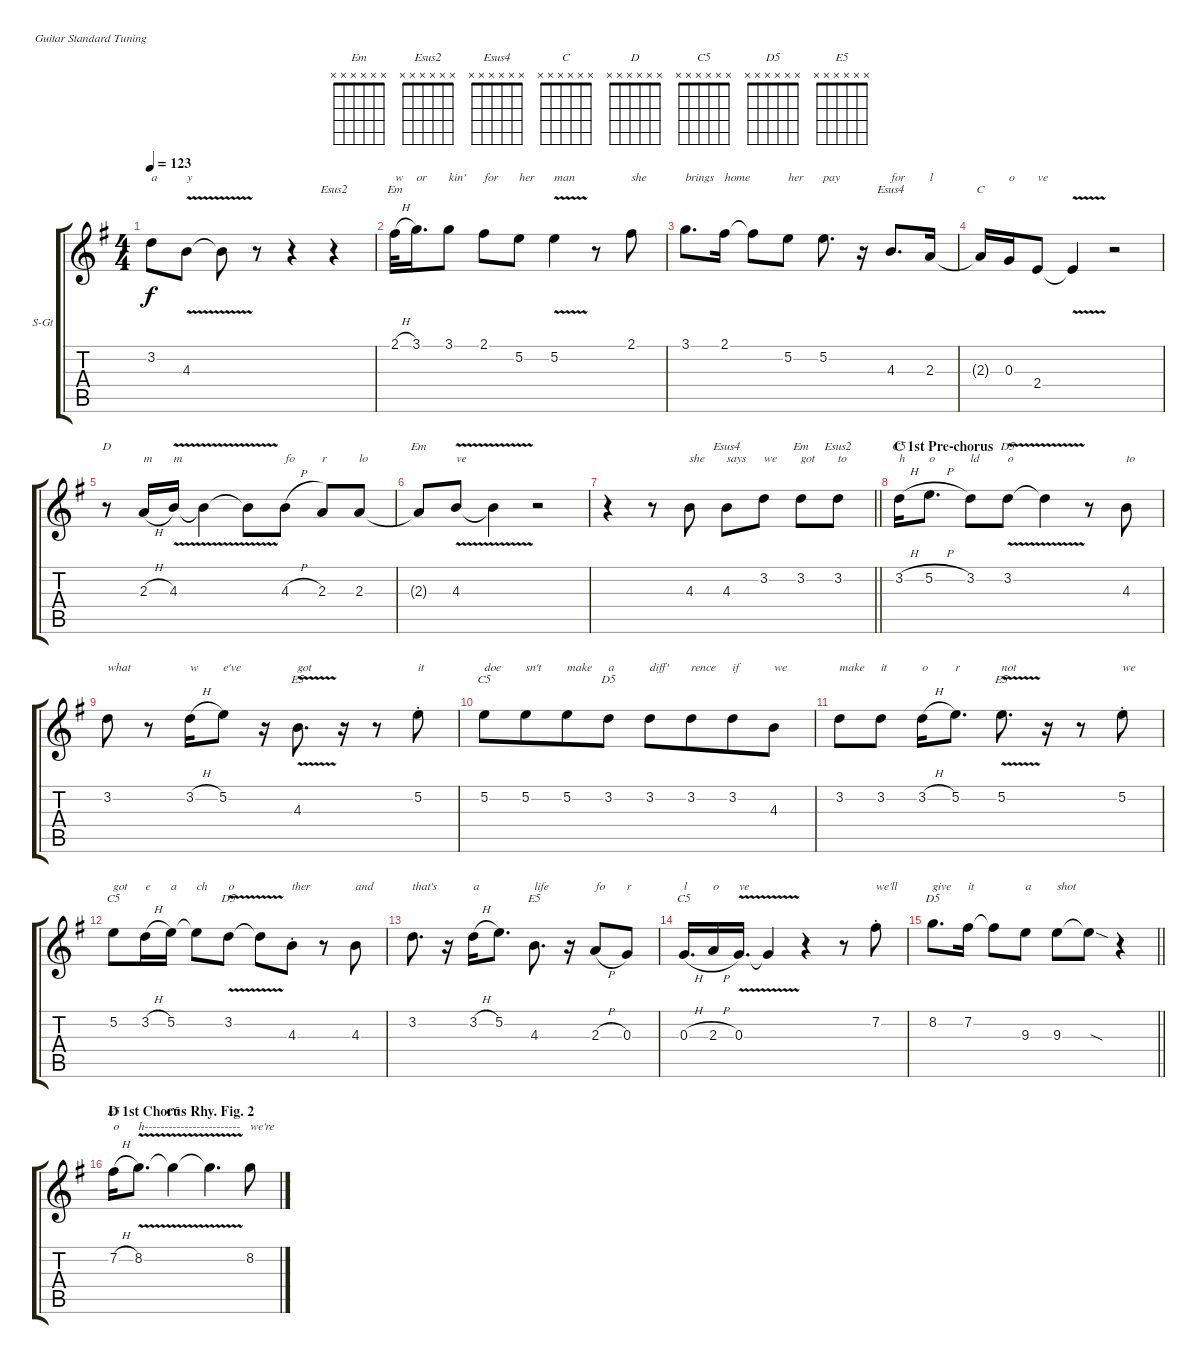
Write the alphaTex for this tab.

\bracketExtendMode groupsimilarinstruments
\firstSystemTrackNameOrientation horizontal
\otherSystemsTrackNameOrientation horizontal
\track ("vocals" "S-Gt") {instrument synthbrass1}
\staff {score tabs}
\tuning (E4 B3 G3 D3 A2 E2)
\displaytranspose 12
\chord ("Em" x x x x x x)
\chord ("Esus2" x x x x x x)
\chord ("Esus4" x x x x x x)
\chord ("C" x x x x x x)
\chord ("D" x x x x x x)
\chord ("C5" x x x x x x)
\chord ("D5" x x x x x x)
\chord ("E5" x x x x x x)
\ts (4 4)
\tempo 123
\clef g2
\ks g
3.2.8{txt "a" dy f} 4.3{v}.8{txt "y"} 4.3{v t}.8 r.8 r.4 r.4{ch "Esus2"} |
2.1{h}.32{ch "Em" txt "w"} 3.1.16{d txt "or"} 3.1.8{txt "kin'"} 2.1.8{txt "for"} 5.2.8{txt "her"} 5.2{v}.4{txt "man"} r.8 2.1.8{txt "she"} |
3.1.8{d txt "brings"} 2.1.16{txt "home"} 2.1{t}.8 5.2.8{txt "her"} 5.2.8{d txt "pay"} r.16 4.3.8{d ch "Esus4" txt "for"} 2.3.16{txt "l"} |
2.3{t}.16{ch "C"} 0.3.16{txt "o"} 2.4.8{txt "ve"} 2.4{v t}.4 r.2 |
r.8{ch "D"} 2.3{h}.16{txt "m"} 4.3{v}.16{txt "m"} 4.3{v t}.4 4.3{v t}.8 4.3{h}.8{txt "fo"} 2.3.8{txt "r"} 2.3.8{txt "lo"} |
2.3{t}.8{ch "Em"} 4.3{v}.8{txt "ve"} 4.3{v t}.4 r.2 |
\barLineRight lightlight
r.4 r.8 4.3.8{txt "she"} 4.3.8{ch "Esus4" txt "says"} 3.2.8{txt "we"} 3.2.8{ch "Em" txt "got"} 3.2.8{ch "Esus2" txt "to"} |
\section ("" "C 1st Pre-chorus")
3.2{h}.16{ch "C5" txt "h"} 5.2{h}.8{d txt "o"} 3.2.8{txt "ld"} 3.2{v}.8{ch "D5" txt "o"} 3.2{v t}.4 r.8 4.3.8{txt "to"} |
3.2.8{txt "what"} r.8 3.2{h}.16{txt "w"} 5.2.8{txt "e've"} r.16 4.3{v}.8{d ch "E5" txt "got"} r.16 r.8 5.2{st}.8{txt "it"} |
5.2.8{ch "C5" txt "doe"} 5.2.8{txt "sn't" beam merge} 5.2.8{txt "make"} 3.2.8{ch "D5" txt "a"} 3.2.8{txt "diff'"} 3.2.8{txt "rence" beam merge} 3.2.8{txt "if"} 4.3.8{txt "we"} |
3.2.8{txt "make"} 3.2.8{txt "it"} 3.2{h}.16{txt "o"} 5.2.8{d txt "r"} 5.2{v}.8{d ch "E5" txt "not"} r.16 r.8 5.2{st}.8{txt "we"} |
5.2.8{ch "C5" txt "got"} 3.2{h}.16{txt "e"} 5.2.16{txt "a"} 5.2{t}.8{txt "ch"} 3.2{v}.8{ch "D5" txt "o"} 3.2{v t}.8 4.3{st}.8{txt "ther"} r.8 4.3.8{txt "and"} |
3.2.8{d txt "that's"} r.16 3.2{h}.16{txt "a"} 5.2.8{d} 4.3.8{d ch "E5" txt "life"} r.16 2.3{h}.8{txt "fo"} 0.3.8{txt "r"} |
0.3{h}.16{d ch "C5" txt "l"} 2.3{h}.16{txt "o"} 0.3{v}.16{d txt "ve"} 0.3{v t}.4 r.4 r.8 7.2{st}.8{txt "we'll"} |
\barLineRight lightlight
8.2.8{d ch "D5" txt "give"} 7.2.16{txt "it"} 7.2{t}.8 9.3.8{txt "a"} 9.3.8{txt "shot"} 9.3{sod t}.8 r.4 |
\section ("" "D 1st Chorus Rhy. Fig. 2")
7.2{h}.16{ch "E5" txt "o"} 8.2{v}.8{d txt "h------------------------"} 8.2{v t}.4{ch "C5"} 8.2{v t}.4{d} 8.2.8{txt "we're"}
